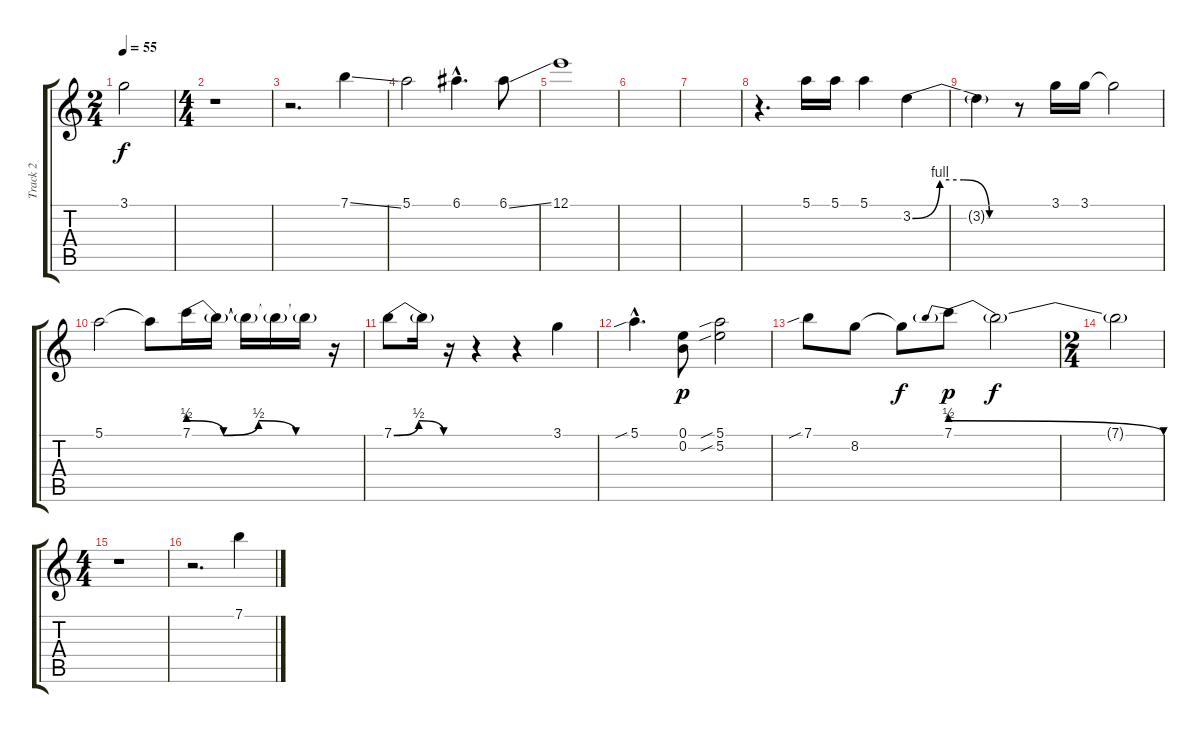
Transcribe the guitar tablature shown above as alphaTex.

\track ("Track 2" "Track 2") {instrument electricguitarjazz}
\staff {score tabs}
\tuning (E4 B3 G3 D3 A2 E2) {hide}
\ts (2 4)
\tempo 55
\clef g2
\ks c
3.1{t}.2{dy f} |
\ts (4 4)
r.1 |
r.2{d} 7.1{ss}.4 |
5.1.2 6.1{hac}.4{d} 6.1{ss}.8 |
12.1.1 |
|
|
r.4{d} 5.1.16 5.1.16 5.1.4 3.2{be (custom 0 0 16 4 30 4 45 0 60 0)}.4 |
3.2{t}.4 r.8 3.1.16 3.1.16 3.1{t}.2 |
5.1.2 5.1{t}.8 7.1{be (custom 0 2 15 0 30 2 46 0 60 0)}.16 7.1{t}.16 7.1{t}.16 7.1{t}.16 7.1{t}.16 r.16 |
7.1{be (bendrelease 0 0 30 2 30 2 60 0)}.8 7.1{t}.16 r.16 r.4 r.4 3.1.4 |
5.1{sib hac}.4{d} (0.1 0.2).8{dy p} (5.1{sib} 5.2{sib}).2 |
7.1{sib}.8 8.2.8 8.2{t}.8{dy f} 7.1{be (prebendrelease 0 2 60 0)}.8{dy p} 7.1{t}.2{dy f} |
\ts (2 4)
7.1{t}.2 |
\ts (4 4)
r.1 |
r.2{d} 7.1{ss}.4
